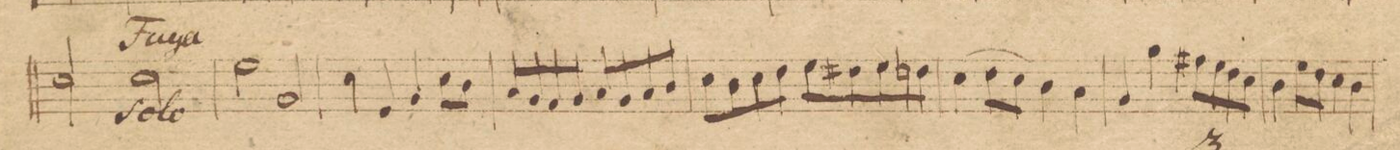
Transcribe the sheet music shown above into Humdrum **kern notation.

**kern	**dynam
*I"Oboe I. i 2	*
*clefG2	*
*k[]	*
*met(c)	*
*M4/4	*
*^	*
2cc/	2cc\	.
2cc\	2ryy	.
*v	*v	*
=35	=35
*2\left	*
2ee\	.
2g/	.
=36	=36
4cc\	.
4e/	.
4g/	.
8cc\L	.
8b\J	.
=37	=37
8a/L	.
8g/	.
8f/	.
8g/J	.
8a/L	.
8g/	.
8a/	.
8b/J	.
=38	=38
8cc\L	.
8b\	.
8cc\	.
8dd\J	.
8ee\L	.
8dd#X\	.
8ee\	.
8ddn\J	.
=39	=39
(>4cc\	.
8dd\L	.
8cc\J)	.
4b\	.
4a\	.
=40	=40
4g/	.
4gg\	.
8ff#X\L	.
8ee\	.
8dd\	.
8cc\J	.
=41	=41
4b\	.
8ee\L	.
8dd\J	.
4cc\	.
4b\	.
=42	=42
*-	*-
